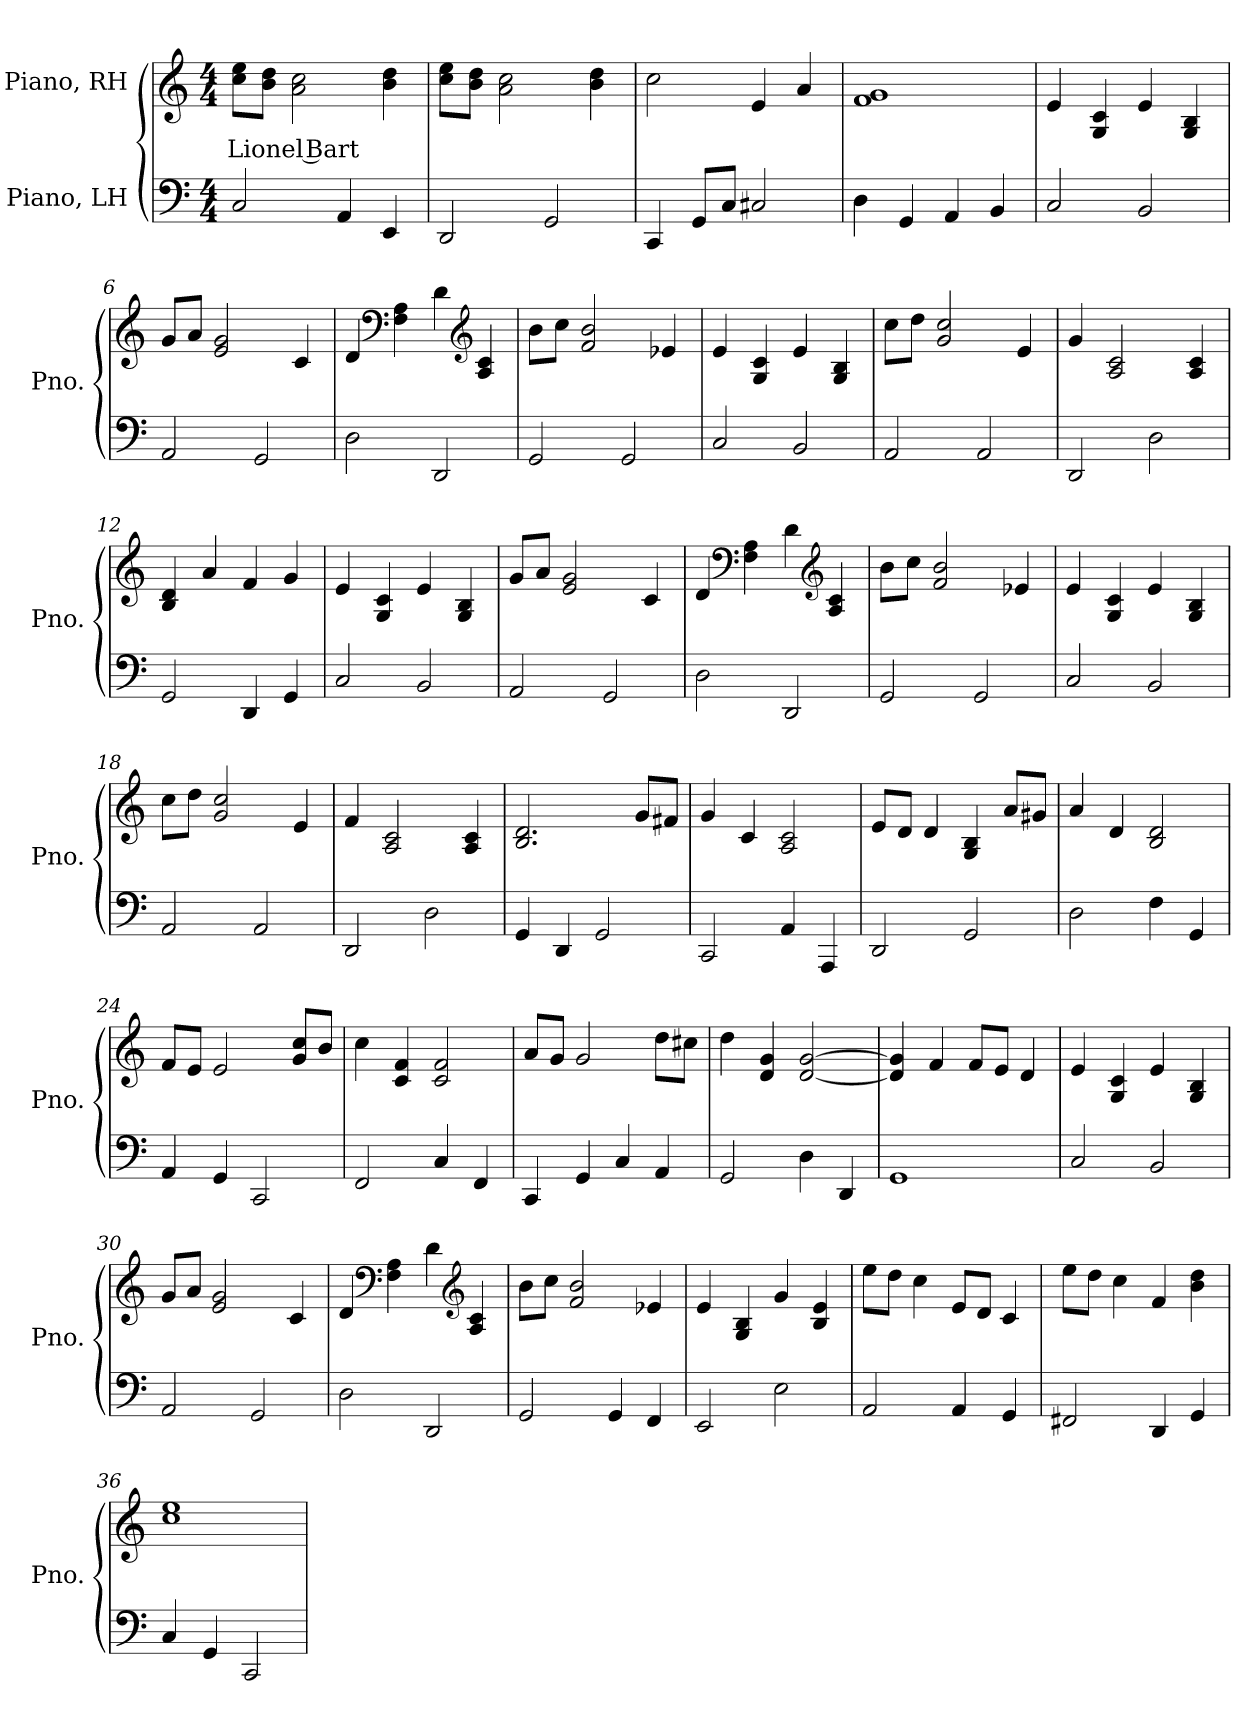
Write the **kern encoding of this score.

**kern	**kern	**text
*part2	*part1	*part1
*staff2	*staff1	*staff1
*I"Piano, LH	*I"Piano, RH	*
*I'Pno.	*I'Pno.	*
*clefF4	*clefG2	*
*k[]	*k[]	*
*M4/4	*M4/4	*
*MM130	*MM130	*
=1	=1	=1
!	!	!LO:LY:b
2C/	8cc\ 8ee\L	Lionel Bart
.	8b\ 8dd\J	.
.	2a\ 2cc\	.
4AA/	.	.
4EE/	4b\ 4dd\	.
=2	=2	=2
2DD/	8cc\ 8ee\L	.
.	8b\ 8dd\J	.
.	2a\ 2cc\	.
2GG/	.	.
.	4b\ 4dd\	.
=3	=3	=3
4CC/	2cc\	.
8GG/L	.	.
8C/J	.	.
2C#X/	4e/	.
.	4a/	.
=4	=4	=4
4D\	1f 1g	.
4GG/	.	.
4AA/	.	.
4BB/	.	.
=5	=5	=5
2C/	4e/	.
.	4G/ 4c/	.
2BB/	4e/	.
.	4G/ 4B/	.
=6	=6	=6
2AA/	8g/L	.
.	8a/J	.
.	2e/ 2g/	.
2GG/	.	.
.	4c/	.
!!LO:LB:g=z
=7	=7	=7
2D\	4d/	.
*	*clefF4	*
.	4F\ 4A\	.
2DD/	4d\	.
*	*clefG2	*
.	4A/ 4c/	.
=8	=8	=8
2GG/	8b\L	.
.	8cc\J	.
.	2f/ 2b/	.
2GG/	.	.
.	4e-X/	.
=9	=9	=9
2C/	4e/	.
.	4G/ 4c/	.
2BB/	4e/	.
.	4G/ 4B/	.
=10	=10	=10
2AA/	8cc\L	.
.	8dd\J	.
.	2g/ 2cc/	.
2AA/	.	.
.	4e/	.
=11	=11	=11
2DD/	4g/	.
.	2A/ 2c/	.
2D\	.	.
.	4A/ 4c/	.
=12	=12	=12
2GG/	4B/ 4d/	.
.	4a/	.
4DD/	4f/	.
4GG/	4g/	.
=13	=13	=13
2C/	4e/	.
.	4G/ 4c/	.
2BB/	4e/	.
.	4G/ 4B/	.
=14	=14	=14
2AA/	8g/L	.
.	8a/J	.
.	2e/ 2g/	.
2GG/	.	.
.	4c/	.
!!LO:LB:g=z
=15	=15	=15
2D\	4d/	.
*	*clefF4	*
.	4F\ 4A\	.
2DD/	4d\	.
*	*clefG2	*
.	4A/ 4c/	.
=16	=16	=16
2GG/	8b\L	.
.	8cc\J	.
.	2f/ 2b/	.
2GG/	.	.
.	4e-X/	.
=17	=17	=17
2C/	4e/	.
.	4G/ 4c/	.
2BB/	4e/	.
.	4G/ 4B/	.
=18	=18	=18
2AA/	8cc\L	.
.	8dd\J	.
.	2g/ 2cc/	.
2AA/	.	.
.	4e/	.
=19	=19	=19
2DD/	4f/	.
.	2A/ 2c/	.
2D\	.	.
.	4A/ 4c/	.
=20	=20	=20
4GG/	2.B/ 2.d/	.
4DD/	.	.
2GG/	.	.
.	8g/L	.
.	8f#X/J	.
=21	=21	=21
2CC/	4g/	.
.	4c/	.
4AA/	2A/ 2c/	.
4AAA/	.	.
!!LO:LB:g=z
=22	=22	=22
2DD/	8e/L	.
.	8d/J	.
.	4d/	.
2GG/	4G/ 4B/	.
.	8a/L	.
.	8g#X/J	.
=23	=23	=23
2D\	4a/	.
.	4d/	.
4F\	2B/ 2d/	.
4GG/	.	.
=24	=24	=24
4AA/	8f/L	.
.	8e/J	.
4GG/	2e/	.
2CC/	.	.
.	8g/ 8cc/L	.
.	8b/J	.
=25	=25	=25
2FF/	4cc\	.
.	4c/ 4f/	.
4C/	2c/ 2f/	.
4FF/	.	.
=26	=26	=26
4CC/	8a/L	.
.	8g/J	.
4GG/	2g/	.
4C/	.	.
4AA/	8dd\L	.
.	8cc#X\J	.
=27	=27	=27
2GG/	4dd\	.
.	4d/ 4g/	.
4D\	[2d/ [2g/	.
4DD/	.	.
=28	=28	=28
1GG	4d/] 4g/]	.
.	4f/	.
.	8f/L	.
.	8e/J	.
.	4d/	.
!!LO:LB:g=z
=29	=29	=29
2C/	4e/	.
.	4G/ 4c/	.
2BB/	4e/	.
.	4G/ 4B/	.
=30	=30	=30
2AA/	8g/L	.
.	8a/J	.
.	2e/ 2g/	.
2GG/	.	.
.	4c/	.
=31	=31	=31
2D\	4d/	.
*	*clefF4	*
.	4F\ 4A\	.
2DD/	4d\	.
*	*clefG2	*
.	4A/ 4c/	.
=32	=32	=32
2GG/	8b\L	.
.	8cc\J	.
.	2f/ 2b/	.
4GG/	.	.
4FF/	4e-X/	.
=33	=33	=33
2EE/	4e/	.
.	4G/ 4B/	.
2E\	4g/	.
.	4B/ 4e/	.
=34	=34	=34
2AA/	8ee\L	.
.	8dd\J	.
.	4cc\	.
4AA/	8e/L	.
.	8d/J	.
4GG/	4c/	.
=35	=35	=35
2FF#X/	8ee\L	.
.	8dd\J	.
.	4cc\	.
4DD/	4f/	.
4GG/	4b\ 4dd\	.
!!LO:LB:g=z
=36	=36	=36
4C/	1cc 1ee	.
4GG/	.	.
2CC/	.	.
=	=	=
*-	*-	*-
